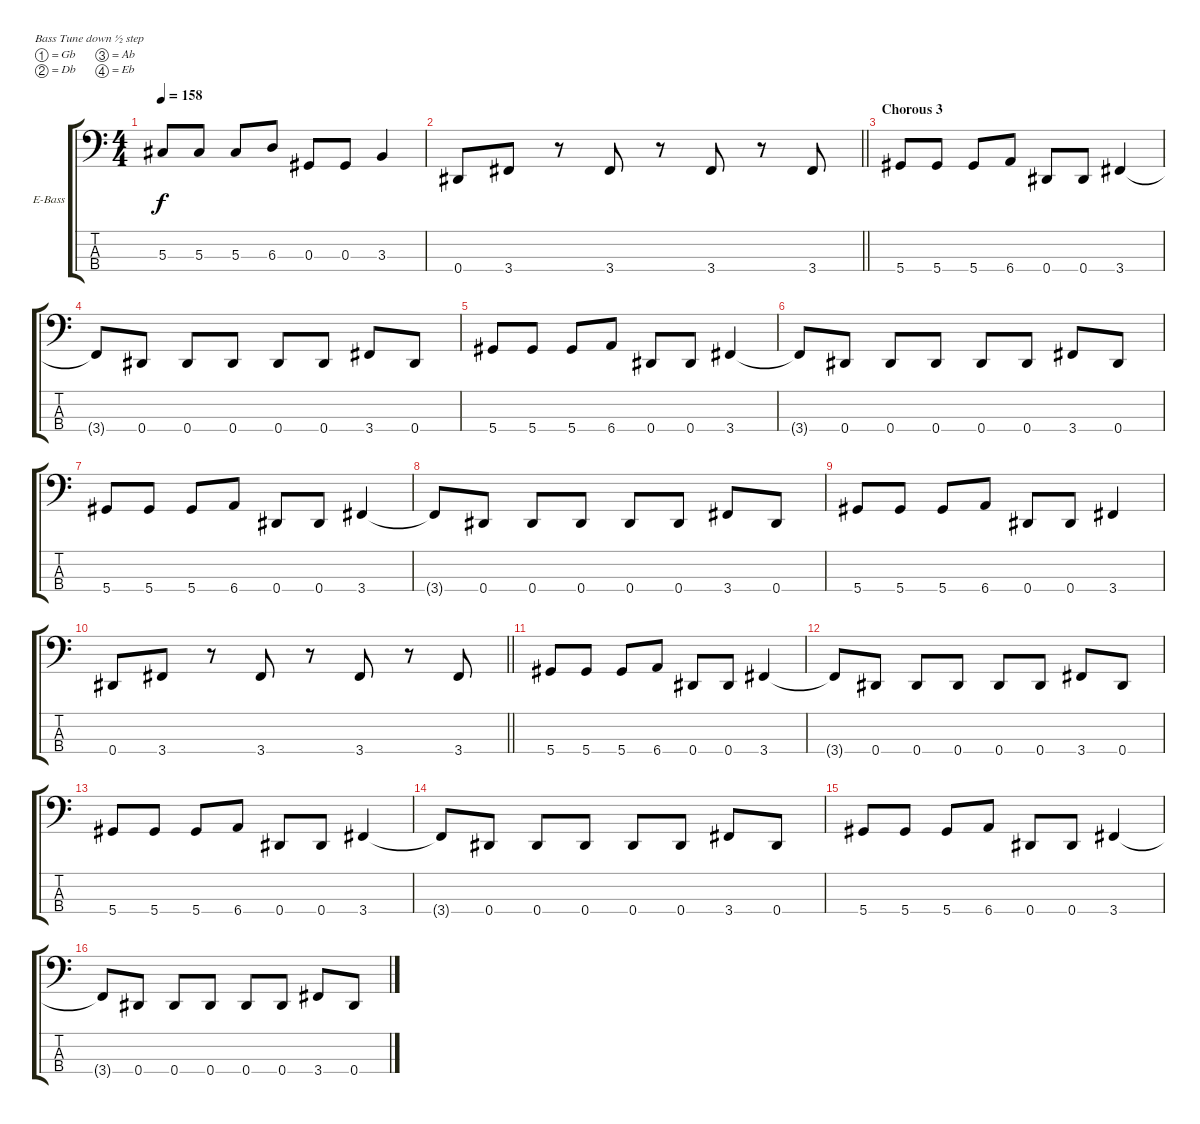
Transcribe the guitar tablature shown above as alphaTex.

\bracketExtendMode groupsimilarinstruments
\firstSystemTrackNameOrientation horizontal
\otherSystemsTrackNameOrientation horizontal
\track ("Bass" "E-Bass") {instrument electricbassfinger}
\staff {score tabs}
\tuning (Gb2 Db2 Ab1 Eb1)
\ts (4 4)
\tempo 158
\clef f4
\ks c
5.3.8{dy f} 5.3.8 5.3.8 6.3.8 0.3.8 0.3.8 3.3.4 |
\barLineRight lightlight
0.4.8 3.4.8 r.8 3.4.8 r.8 3.4.8 r.8 3.4.8 |
\section ("" "Chorous 3")
5.4.8 5.4.8 5.4.8 6.4.8 0.4.8 0.4.8 3.4.4 |
3.4{t}.8 0.4.8 0.4.8 0.4.8 0.4.8 0.4.8 3.4.8 0.4.8 |
5.4.8 5.4.8 5.4.8 6.4.8 0.4.8 0.4.8 3.4.4 |
3.4{t}.8 0.4.8 0.4.8 0.4.8 0.4.8 0.4.8 3.4.8 0.4.8 |
5.4.8 5.4.8 5.4.8 6.4.8 0.4.8 0.4.8 3.4.4 |
3.4{t}.8 0.4.8 0.4.8 0.4.8 0.4.8 0.4.8 3.4.8 0.4.8 |
5.4.8 5.4.8 5.4.8 6.4.8 0.4.8 0.4.8 3.4.4 |
\barLineRight lightlight
0.4.8 3.4.8 r.8 3.4.8 r.8 3.4.8 r.8 3.4.8 |
\section ("" "")
5.4.8 5.4.8 5.4.8 6.4.8 0.4.8 0.4.8 3.4.4 |
3.4{t}.8 0.4.8 0.4.8 0.4.8 0.4.8 0.4.8 3.4.8 0.4.8 |
5.4.8 5.4.8 5.4.8 6.4.8 0.4.8 0.4.8 3.4.4 |
3.4{t}.8 0.4.8 0.4.8 0.4.8 0.4.8 0.4.8 3.4.8 0.4.8 |
5.4.8 5.4.8 5.4.8 6.4.8 0.4.8 0.4.8 3.4.4 |
3.4{t}.8 0.4.8 0.4.8 0.4.8 0.4.8 0.4.8 3.4.8 0.4.8
